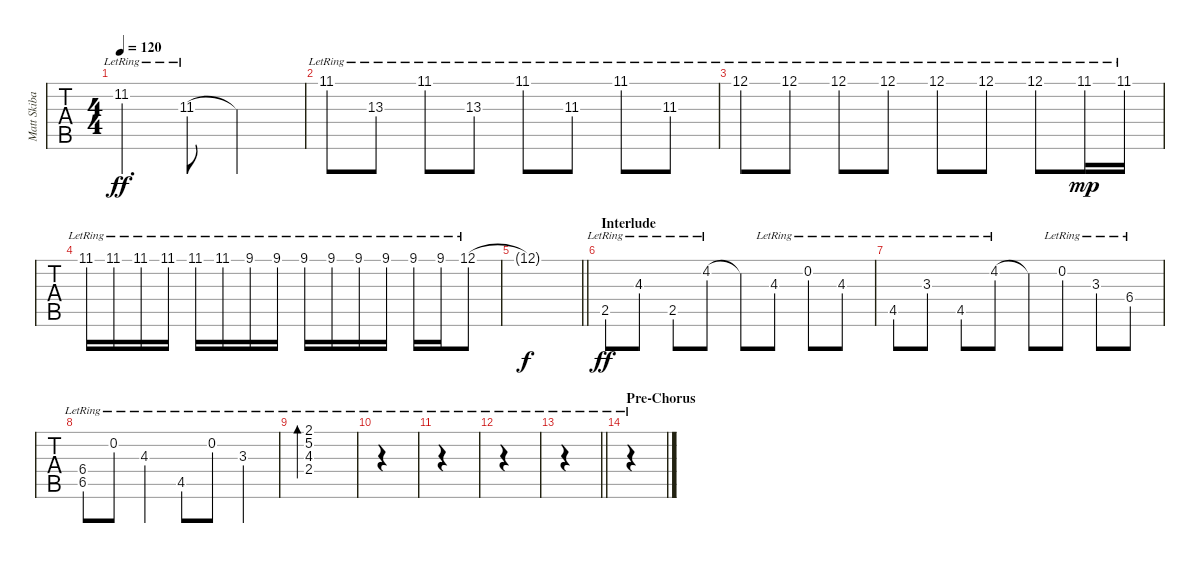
\track ("Matt Skiba - Guitar One" "Matt Skiba") {instrument distortionguitar}
\staff {tabs}
\tuning (E4 B3 G3 D3 A2 E2) {hide}
\ts (4 4)
\tempo 120
\clef g2
\ks b
11.2{lr}.4{d dy ff} 11.3{lr}.8 11.3{t}.2 |
11.1{lr}.8 13.3{lr}.8 11.1{lr}.8 13.3{lr}.8 11.1{lr}.8 11.3{lr}.8 11.1{lr}.8 11.3{lr}.8 |
12.1{lr}.8 12.1{lr}.8 12.1{lr}.8 12.1{lr}.8 12.1{lr}.8 12.1{lr}.8 12.1{lr}.8 11.1{lr}.16{dy mp} 11.1{lr}.16 |
11.1{lr}.16 11.1{lr}.16 11.1{lr}.16 11.1{lr}.16 11.1{lr}.16 11.1{lr}.16 9.1{lr}.16 9.1{lr}.16 9.1{lr}.16 9.1{lr}.16 9.1{lr}.16 9.1{lr}.16 9.1{lr}.16 9.1{lr}.16 12.1{lr}.8 |
\barLineRight lightlight
12.1{t}.1{dy f} |
\section ("" "Interlude")
2.5{lr}.8{dy ff instrument electricguitarclean} 4.3{lr}.8 2.5{lr}.8 4.2{lr}.8 4.2{t}.8 4.3{lr}.8 0.2{lr}.8 4.3{lr}.8 |
4.5{lr}.8 3.3{lr}.8 4.5{lr}.8 4.2{lr}.8 4.2{t}.8 0.2{lr}.8 3.3{lr}.8 6.4{lr}.8 |
(6.4{lr} 6.5{lr}).8 0.2{lr}.8 4.3{lr}.4 4.5{lr}.8 0.2{lr}.8 3.3{lr}.4 |
(2.1{lr} 5.2{lr} 4.3{lr} 2.4{lr}).1{bd 240} |
|
|
|
\barLineRight lightlight
|
\section ("" "Pre-Chorus")
